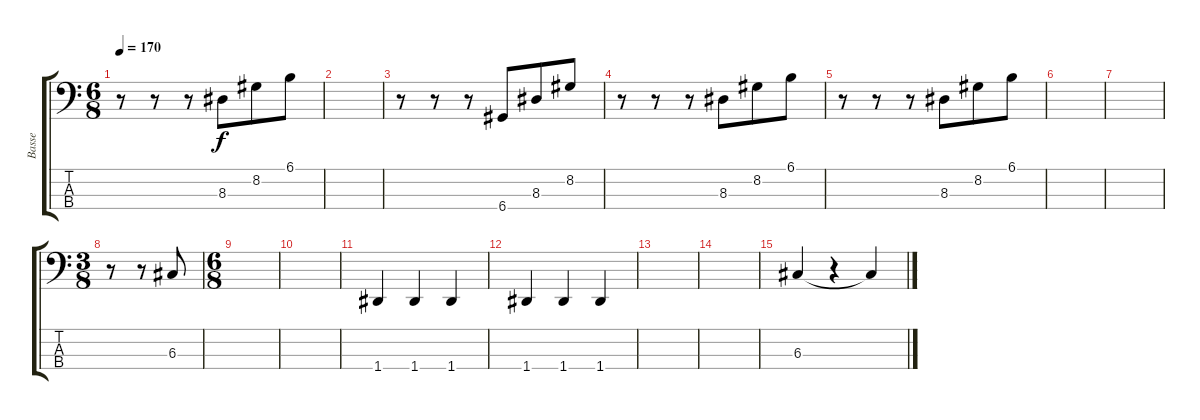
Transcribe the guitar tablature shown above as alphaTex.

\track ("Basse" "Basse") {instrument electricbasspick}
\staff {score tabs}
\tuning (F2 C2 G1 D1) {hide}
\ts (6 8)
\tempo 170
\clef f4
\ks c
r.8{dy f} r.8 r.8 8.3.8 8.2.8 6.1.8 |
|
r.8 r.8 r.8 6.4.8 8.3.8 8.2.8 |
r.8 r.8 r.8 8.3.8 8.2.8 6.1.8 |
r.8 r.8 r.8 8.3.8 8.2.8 6.1.8 |
|
|
\ts (3 8)
r.8 r.8 6.3.8 |
\ts (6 8)
|
|
1.4.4 1.4.4 1.4.4 |
1.4.4 1.4.4 1.4.4 |
|
|
6.3.4 r.4 6.3{t}.4
